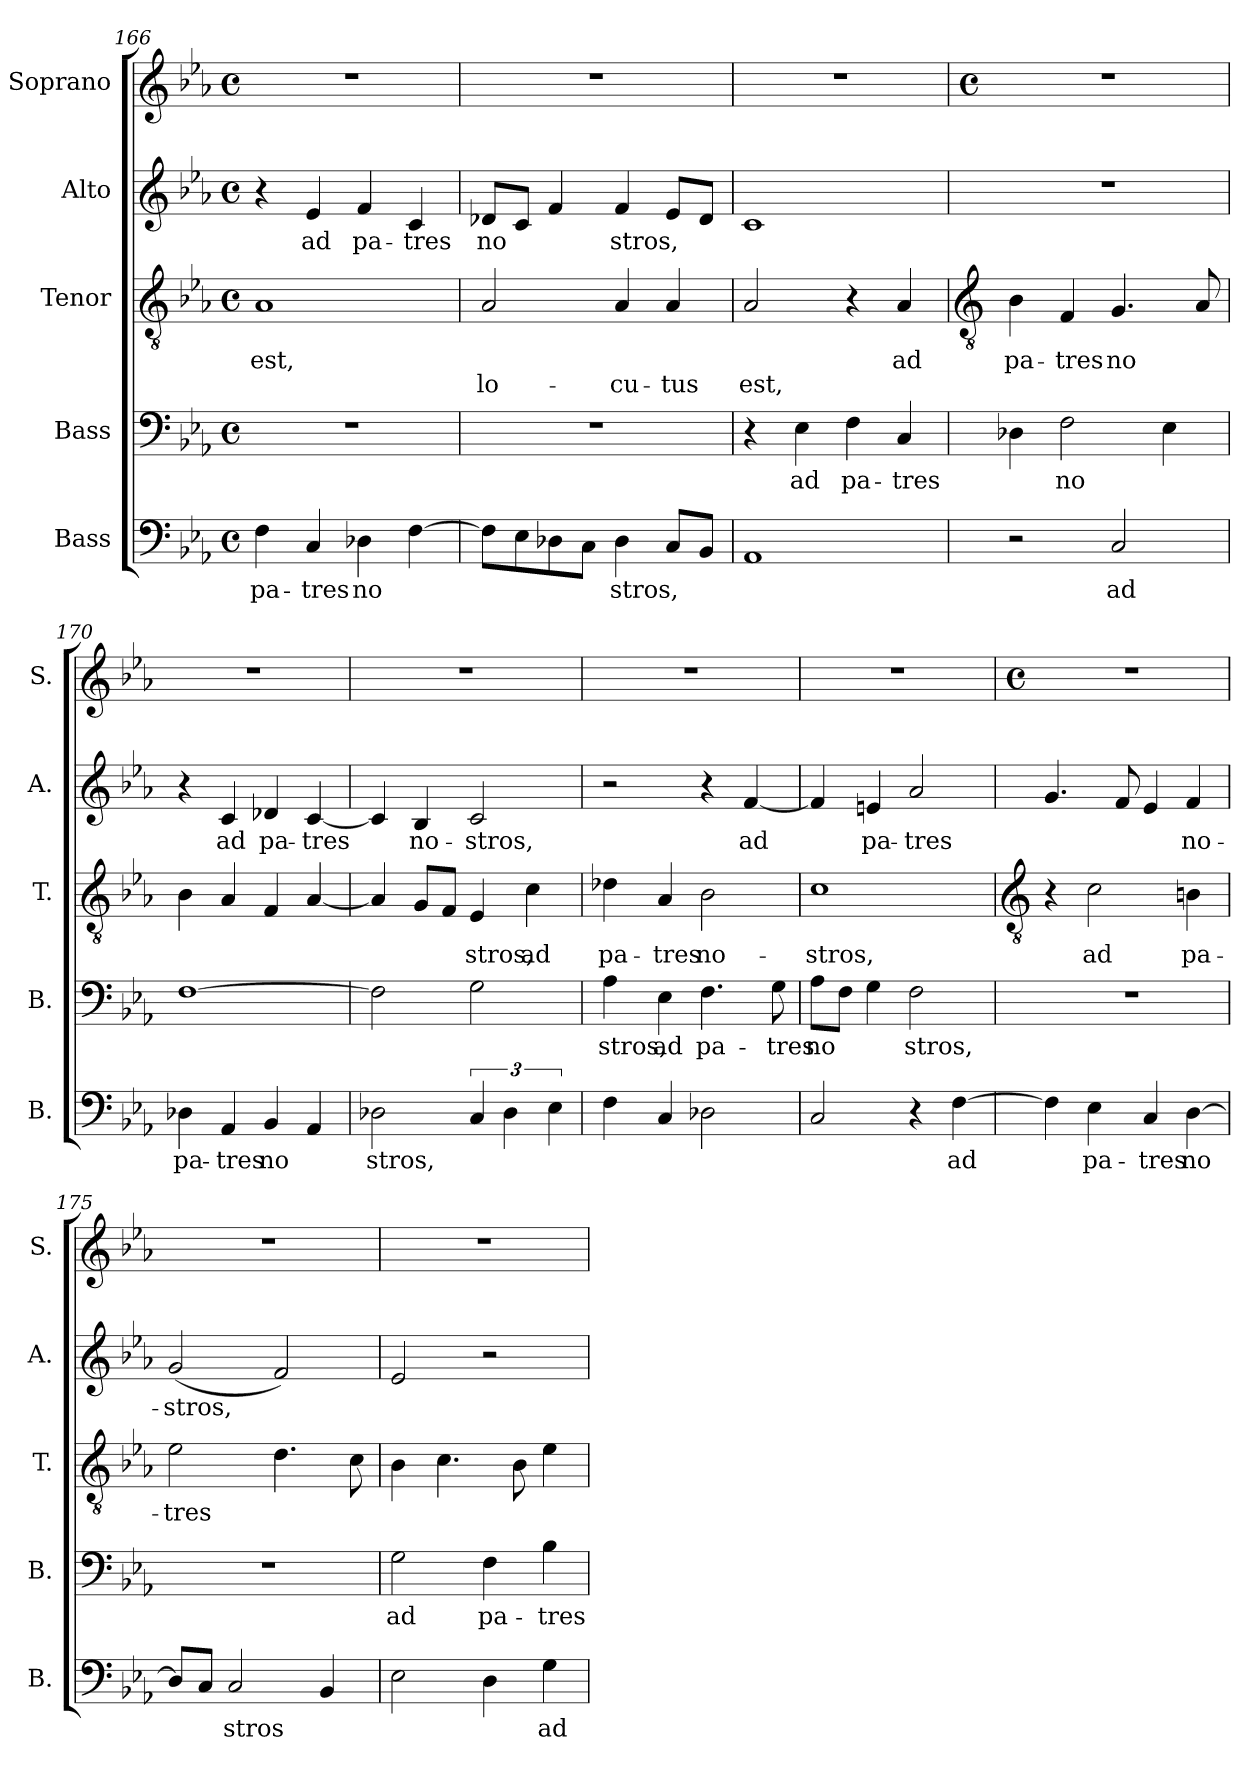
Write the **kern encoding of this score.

**kern	**text	**kern	**text	**kern	**text	**text	**kern	**text	**kern
*part5	*part5	*part4	*part4	*part3	*part3	*part3	*part2	*part2	*part1
*staff5	*staff5	*staff4	*staff4	*staff3	*staff3	*staff3	*staff2	*staff2	*staff1
*I"Bass	*	*I"Bass	*	*I"Tenor	*	*	*I"Alto	*	*I"Soprano
*I'B.	*	*I'B.	*	*I'T.	*	*	*I'A.	*	*I'S.
*clefF4	*	*clefF4	*	*clefGv2	*	*	*clefG2	*	*clefG2
*k[b-e-a-]	*	*k[b-e-a-]	*	*k[b-e-a-]	*	*	*k[b-e-a-]	*	*k[b-e-a-]
*E-:	*	*E-:	*	*E-:	*	*	*E-:	*	*E-:
*M4/4	*	*M4/4	*	*M4/4	*	*	*M4/4	*	*M4/4
*met(c)	*	*met(c)	*	*met(c)	*	*	*met(c)	*	*met(c)
=166	=166	=166	=166	=166	=166	=166	=166	=166	=166
!	!LO:LY:b	!	!	!	!LO:LY:b	!	!	!	!
4F	pa-	1r	.	1A-	est,	.	4r	.	1r
!	!LO:LY:b	!	!	!	!	!	!	!LO:LY:b	!
4C	-tres	.	.	.	.	.	4e-	ad	.
!	!LO:LY:b	!	!	!	!	!	!	!LO:LY:b	!
4D-	no	.	.	.	.	.	4f	pa-	.
!	!	!	!	!	!	!	!	!LO:LY:b	!
[4F	.	.	.	.	.	.	4c	-tres	.
=167	=167	=167	=167	=167	=167	=167	=167	=167	=167
!	!	!	!	!	!	!LO:LY:b	!	!LO:LY:b	!
8FL]	.	1r	.	2A-	.	lo-	8d-L	no	1r
8E-	.	.	.	.	.	.	8cJ	.	.
8D-	.	.	.	.	.	.	4f	.	.
8CJ	.	.	.	.	.	.	.	.	.
!	!LO:LY:b	!	!	!	!	!LO:LY:b	!	!LO:LY:b	!
4D-	stros,	.	.	4A-	.	-cu-	4f	stros,	.
!	!	!	!	!	!	!LO:LY:b	!	!	!
8CL	.	.	.	4A-	.	-tus	8e-L	.	.
8BB-J	.	.	.	.	.	.	8d-J	.	.
=168	=168	=168	=168	=168	=168	=168	=168	=168	=168
!	!	!	!	!	!	!LO:LY:b	!	!	!
1AA-	.	4r	.	2A-	.	est,	1c	.	1r
!	!	!	!LO:LY:b	!	!	!	!	!	!
.	.	4E-	ad	.	.	.	.	.	.
!	!	!	!LO:LY:b	!	!	!	!	!	!
.	.	4F	pa-	4r	.	.	.	.	.
!	!	!	!LO:LY:b	!	!LO:LY:b	!	!	!	!
.	.	4C	-tres	4A-	ad	.	.	.	.
!!LO:LB:g=z
=169	=169	=169	=169	=169	=169	=169	=169	=169	=169
*	*	*	*	*clefGv2	*	*	*	*	*
*	*	*	*	*	*	*	*	*	*M4/4
*	*	*	*	*	*	*	*	*	*met(c)
!	!	!	!	!	!LO:LY:b	!	!	!	!
2r	.	4D-	.	4B-	pa-	.	1r	.	1r
!	!	!	!LO:LY:b	!	!LO:LY:b	!	!	!	!
.	.	2F	no	4F	-tres	.	.	.	.
!	!LO:LY:b	!	!	!	!LO:LY:b	!	!	!	!
2C	ad	.	.	4.G	no	.	.	.	.
.	.	4E-	.	.	.	.	.	.	.
.	.	.	.	8A-	.	.	.	.	.
=170	=170	=170	=170	=170	=170	=170	=170	=170	=170
!	!LO:LY:b	!	!	!	!	!	!	!	!
4D-	pa-	[1F	.	4B-	.	.	4r	.	1r
!	!LO:LY:b	!	!	!	!	!	!	!LO:LY:b	!
4AA-	-tres	.	.	4A-	.	.	4c	ad	.
!	!LO:LY:b	!	!	!	!	!	!	!LO:LY:b	!
4BB-	no	.	.	4F	.	.	4d-	pa-	.
!	!	!	!	!	!	!	!	!LO:LY:b	!
4AA-	.	.	.	[4A-	.	.	[4c	-tres	.
=171	=171	=171	=171	=171	=171	=171	=171	=171	=171
!	!LO:LY:b	!	!	!	!	!	!	!	!
2D-	stros,	2F]	.	4A-]	.	.	4c]	.	1r
!	!	!	!	!	!	!	!	!LO:LY:b	!
.	.	.	.	8GL	.	.	4B-	no-	.
.	.	.	.	8FJ	.	.	.	.	.
!	!	!	!	!	!LO:LY:b	!	!	!LO:LY:b	!
6C	.	2G	.	4E-	stros,	.	2c	-stros,	.
6D-	.	.	.	.	.	.	.	.	.
!	!	!	!	!	!LO:LY:b	!	!	!	!
.	.	.	.	4c	ad	.	.	.	.
6E-	.	.	.	.	.	.	.	.	.
=172	=172	=172	=172	=172	=172	=172	=172	=172	=172
!	!	!	!LO:LY:b	!	!LO:LY:b	!	!	!	!
4F	.	4A-	stros,	4d-X	pa-	.	2r	.	1r
!	!	!	!LO:LY:b	!	!LO:LY:b	!	!	!	!
4C	.	4E-	ad	4A-	-tres	.	.	.	.
!	!	!	!LO:LY:b	!	!LO:LY:b	!	!	!	!
2D-	.	4.F	pa-	2B-	no-	.	4r	.	.
!	!	!	!	!	!	!	!	!LO:LY:b	!
.	.	.	.	.	.	.	[4f	ad	.
!	!	!	!LO:LY:b	!	!	!	!	!	!
.	.	8G	-tres	.	.	.	.	.	.
=173	=173	=173	=173	=173	=173	=173	=173	=173	=173
!	!	!	!LO:LY:b	!	!LO:LY:b	!	!	!	!
2C	.	8A-L	no	1c	-stros,	.	4f]	.	1r
.	.	8FJ	.	.	.	.	.	.	.
!	!	!	!	!	!	!	!	!LO:LY:b	!
.	.	4G	.	.	.	.	4e	pa-	.
!	!	!	!LO:LY:b	!	!	!	!	!LO:LY:b	!
4r	.	2F	stros,	.	.	.	2a-	-tres	.
!	!LO:LY:b	!	!	!	!	!	!	!	!
[4F	ad	.	.	.	.	.	.	.	.
!!LO:LB:g=z
=174	=174	=174	=174	=174	=174	=174	=174	=174	=174
*	*	*	*	*clefGv2	*	*	*	*	*
*	*	*	*	*	*	*	*	*	*M4/4
*	*	*	*	*	*	*	*	*	*met(c)
4F]	.	1r	.	4r	.	.	4.g	.	1r
!	!LO:LY:b	!	!	!	!LO:LY:b	!	!	!	!
4E-	pa-	.	.	2c	ad	.	.	.	.
.	.	.	.	.	.	.	8f	.	.
!	!LO:LY:b	!	!	!	!	!	!	!	!
4C	-tres	.	.	.	.	.	4e-	.	.
!	!LO:LY:b	!	!	!	!LO:LY:b	!	!	!LO:LY:b	!
[4D	no	.	.	4B	pa-	.	4f	no-	.
=175	=175	=175	=175	=175	=175	=175	=175	=175	=175
!	!	!	!	!	!LO:LY:b	!	!	!LO:LY:b	!
8DL]	.	1r	.	2e-	-tres	.	(<2g	-stros,	1r
8CJ	.	.	.	.	.	.	.	.	.
!	!LO:LY:b	!	!	!	!	!	!	!	!
2C	stros	.	.	.	.	.	.	.	.
.	.	.	.	4.d	.	.	2f)	.	.
4BB-	.	.	.	.	.	.	.	.	.
.	.	.	.	8c	.	.	.	.	.
=176	=176	=176	=176	=176	=176	=176	=176	=176	=176
!	!	!	!LO:LY:b	!	!	!	!	!	!
2E-	.	2G	ad	4B-	.	.	2e-	.	1r
.	.	.	.	4.c	.	.	.	.	.
!	!	!	!LO:LY:b	!	!	!	!	!	!
4D	.	4F	pa-	.	.	.	2r	.	.
.	.	.	.	8B-	.	.	.	.	.
!	!LO:LY:b	!	!LO:LY:b	!	!	!	!	!	!
4G	ad	4B-	-tres	4e-	.	.	.	.	.
=	=	=	=	=	=	=	=	=	=
*-	*-	*-	*-	*-	*-	*-	*-	*-	*-
